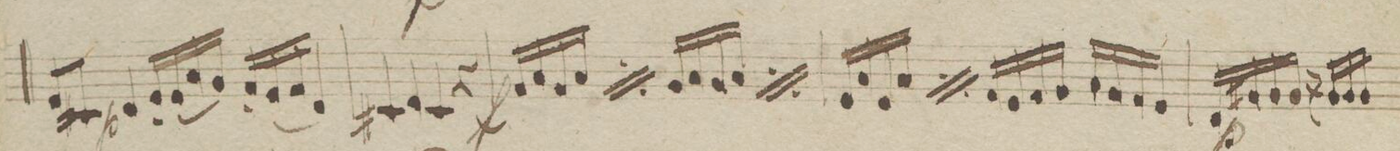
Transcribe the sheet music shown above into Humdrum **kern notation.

**kern	**dynam
*I"Violin 2do	*
*clefG2	*
*k[b-]	*
*met(c)	*
*M4/4	*
8e/L	p
8c#X/J	.
.	p
4d/	.
16e'/LL	.
(16e/	.
16a/	.
16g/JJ)	.
16f'/LL	.
(16e/	.
16f/	.
16d/JJ)	.
=43	=43
4c#X/	.
4d/	.
4c#/	.
4r	.
=44	=44
16f/LL	f
16a/	.
16f/	.
16a/JJ	.
*rep	*
16f/LL	.
16a/	.
16f/	.
16a/JJ	.
*Xrep	*
16g/LL	.
16a/	.
16g/	.
16a/JJ	.
*rep	*
16g/LL	.
16a/	.
16g/	.
16a/JJ	.
*Xrep	*
=45	=45
16e/LL	.
16a/	.
16e/	.
16a/JJ	.
*rep	*
16e/LL	.
16a/	.
16e/	.
16a/JJ	.
*Xrep	*
16f/LL	.
16e/	.
16f/	.
16g/JJ	.
16a/LL	.
16g/	.
16f/	.
16e/JJ	.
=46	=46
16d/LL	p
16g#X/	p
16g#/	.
16g#/JJ	.
16r	.
16g#/LL	.
16g#/	.
16g#/JJ	.
*-	*-
